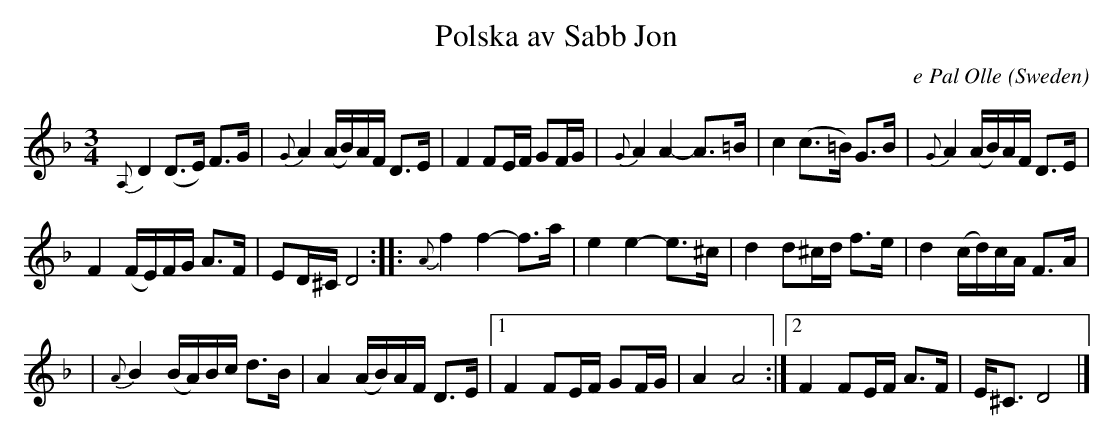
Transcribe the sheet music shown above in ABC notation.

X:1
T:Polska av Sabb Jon
C:e Pal Olle
L:1/8
M:3/4
O:Sweden
K:D minor
{A,}D2 (D>E) F>G | {G}A2 (A/B/)A/F/ D>E | \
F2 FE/F/ GF/G/ | {G}A2 A2- A>=B | \
c2 (c>=B) G>B | {G}A2 (A/B/)A/F/ D>E |
F2 (F/E/)F/G/ A>F | ED/^C/ D4 :: \
{A}f2 f2- f>a | e2 e2- e>^c | \
d2 d^c/d/ f>e | d2 (c/d/)c/A/ F>A |
| {A}B2 (B/A/)B/c/ d>B | A2 (A/B/)A/F/ D>E \
|1 F2 FE/F/ GF/G/ | A2 A4 :|2 F2 FE/F/ A>F | E<^C D4 |]
